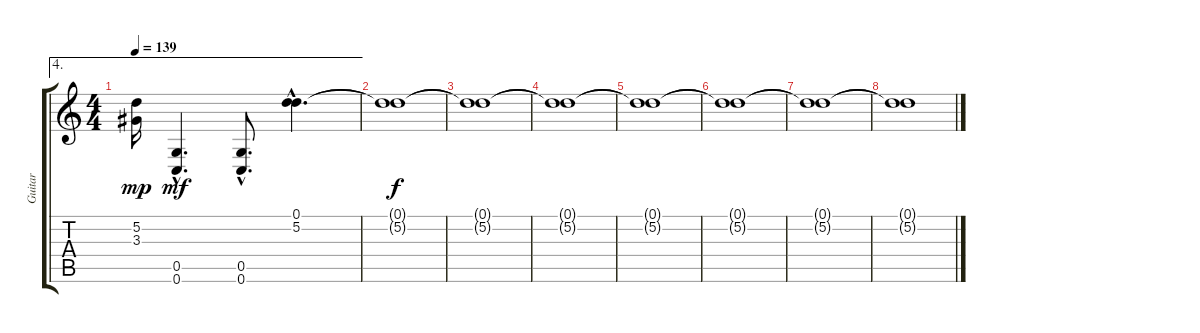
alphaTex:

\track ("Guitar" "Guitar") {instrument distortionguitar}
\staff {score tabs}
\tuning (D4 A3 F3 C3 G2 C2) {hide}
\ae 4
\ts (4 4)
\tempo 139
\clef g2
\ks c
(5.2 3.3).16{dy mp} (0.5{hac} 0.6{hac}).4{d dy mf} (0.5{hac} 0.6{hac}).8{d} (0.1{hac} 5.2{hac}).4{d} |
(0.1{t} 5.2{t}).1{dy f} |
(0.1{t} 5.2{t}).1 |
(0.1{t} 5.2{t}).1 |
(0.1{t} 5.2{t}).1 |
(0.1{t} 5.2{t}).1 |
(0.1{t} 5.2{t}).1 |
(0.1{t} 5.2{t}).1
